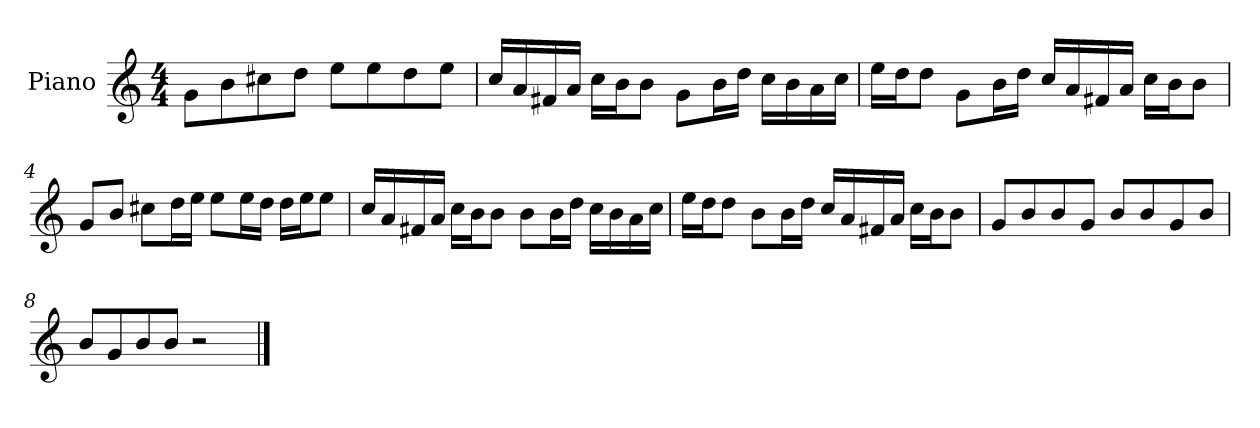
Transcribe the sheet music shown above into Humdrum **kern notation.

**kern
*part1
*staff1
*I"Piano
*I'P-no
*clefG2
*k[]
*M4/4
*MM90
=1
8g\L
8b\
8cc#X\
8dd\J
8ee\L
8ee\
8dd\
8ee\J
=2
16cc/LL
16a/
16f#X/
16a/JJ
16cc\LL
16b\J
8b\J
8g\L
16b\L
16dd\JJ
16cc\LL
16b\
16a\
16cc\JJ
=3
16ee\LL
16dd\J
8dd\J
8g\L
16b\L
16dd\JJ
16cc/LL
16a/
16f#X/
16a/JJ
16cc\LL
16b\J
8b\J
!!LO:LB:g=z
=4
8g/L
8b/J
8cc#X\L
16dd\L
16ee\JJ
8ee\L
16ee\L
16dd\JJ
16dd\LL
16ee\J
8ee\J
=5
16cc/LL
16a/
16f#X/
16a/JJ
16cc\LL
16b\J
8b\J
8b\L
16b\L
16dd\JJ
16cc\LL
16b\
16a\
16cc\JJ
=6
16ee\LL
16dd\J
8dd\J
8b\L
16b\L
16dd\JJ
16cc/LL
16a/
16f#X/
16a/JJ
16cc\LL
16b\J
8b\J
!!LO:LB:g=z
=7
8g/L
8b/
8b/
8g/J
8b/L
8b/
8g/
8b/J
=8
8b/L
8g/
8b/
8b/J
2r
==
*-
